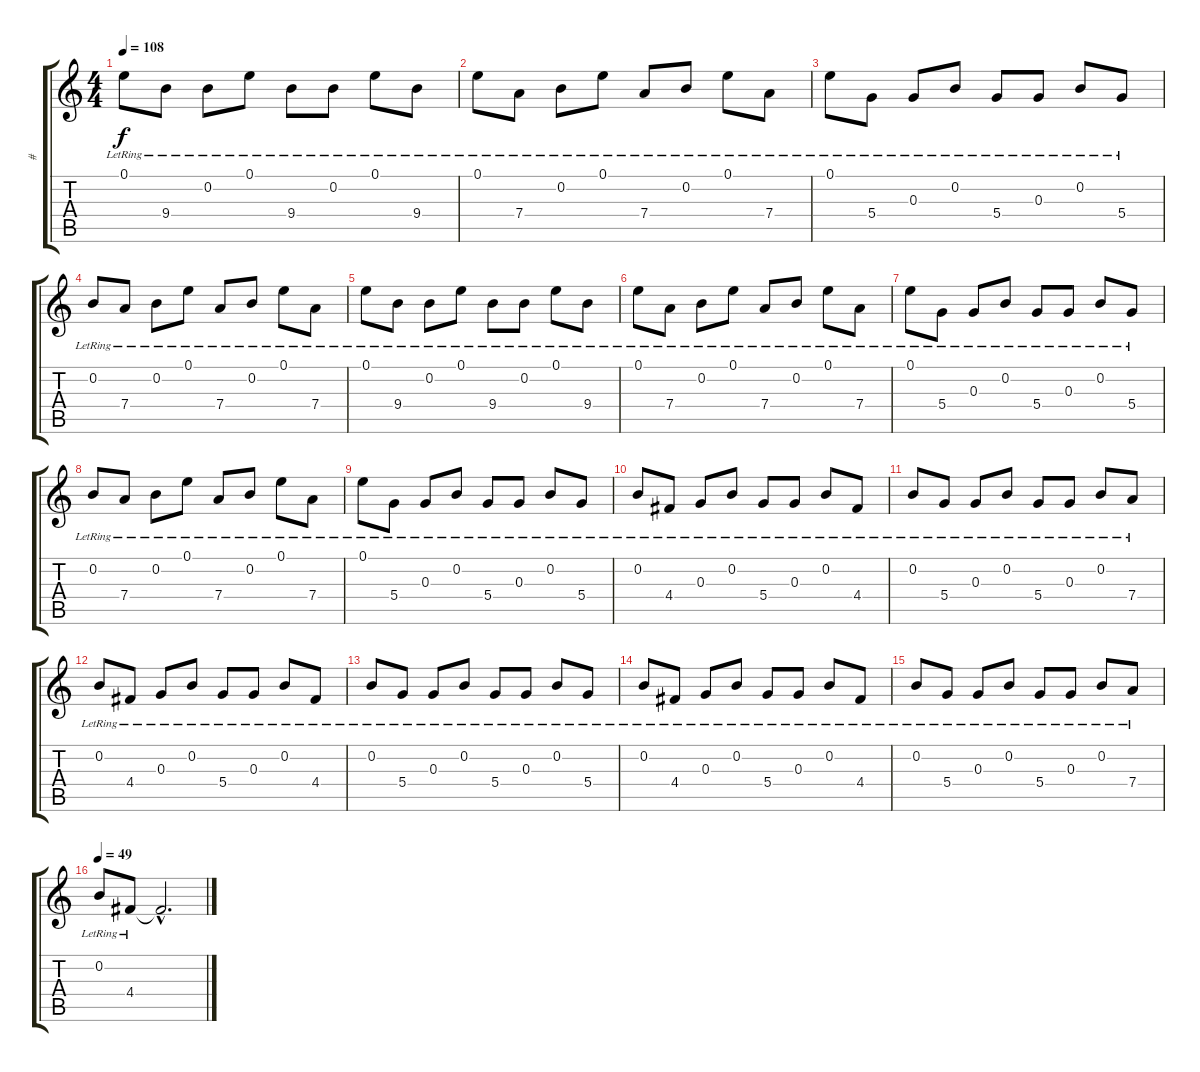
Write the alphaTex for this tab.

\track ("#" "#") {instrument electricguitarclean}
\staff {score tabs}
\tuning (E4 B3 G3 D3 A2 E2) {hide}
\ts (4 4)
\tempo 108
\clef g2
\ks c
0.1{lr}.8{dy f} 9.4{lr}.8 0.2{lr}.8 0.1{lr}.8 9.4{lr}.8 0.2{lr}.8 0.1{lr}.8 9.4{lr}.8 |
0.1{lr}.8 7.4{lr}.8 0.2{lr}.8 0.1{lr}.8 7.4{lr}.8 0.2{lr}.8 0.1{lr}.8 7.4{lr}.8 |
0.1{lr}.8 5.4{lr}.8 0.3{lr}.8 0.2{lr}.8 5.4{lr}.8 0.3{lr}.8 0.2{lr}.8 5.4{lr}.8 |
0.2{lr}.8 7.4{lr}.8 0.2{lr}.8 0.1{lr}.8 7.4{lr}.8 0.2{lr}.8 0.1{lr}.8 7.4{lr}.8 |
0.1{lr}.8 9.4{lr}.8 0.2{lr}.8 0.1{lr}.8 9.4{lr}.8 0.2{lr}.8 0.1{lr}.8 9.4{lr}.8 |
0.1{lr}.8 7.4{lr}.8 0.2{lr}.8 0.1{lr}.8 7.4{lr}.8 0.2{lr}.8 0.1{lr}.8 7.4{lr}.8 |
0.1{lr}.8 5.4{lr}.8 0.3{lr}.8 0.2{lr}.8 5.4{lr}.8 0.3{lr}.8 0.2{lr}.8 5.4{lr}.8 |
0.2{lr}.8 7.4{lr}.8 0.2{lr}.8 0.1{lr}.8 7.4{lr}.8 0.2{lr}.8 0.1{lr}.8 7.4{lr}.8 |
0.1{lr}.8 5.4{lr}.8 0.3{lr}.8 0.2{lr}.8 5.4{lr}.8 0.3{lr}.8 0.2{lr}.8 5.4{lr}.8 |
0.2{lr}.8 4.4{lr}.8 0.3{lr}.8 0.2{lr}.8 5.4{lr}.8 0.3{lr}.8 0.2{lr}.8 4.4{lr}.8 |
0.2{lr}.8 5.4{lr}.8 0.3{lr}.8 0.2{lr}.8 5.4{lr}.8 0.3{lr}.8 0.2{lr}.8 7.4{lr}.8 |
0.2{lr}.8 4.4{lr}.8 0.3{lr}.8 0.2{lr}.8 5.4{lr}.8 0.3{lr}.8 0.2{lr}.8 4.4{lr}.8 |
0.2{lr}.8 5.4{lr}.8 0.3{lr}.8 0.2{lr}.8 5.4{lr}.8 0.3{lr}.8 0.2{lr}.8 5.4{lr}.8 |
0.2{lr}.8 4.4{lr}.8 0.3{lr}.8 0.2{lr}.8 5.4{lr}.8 0.3{lr}.8 0.2{lr}.8 4.4{lr}.8 |
0.2{lr}.8 5.4{lr}.8 0.3{lr}.8 0.2{lr}.8 5.4{lr}.8 0.3{lr}.8 0.2{lr}.8 7.4{lr}.8 |
\tempo 49
0.2{lr}.8 4.4{lr}.8 4.4{hac t}.2{d}
